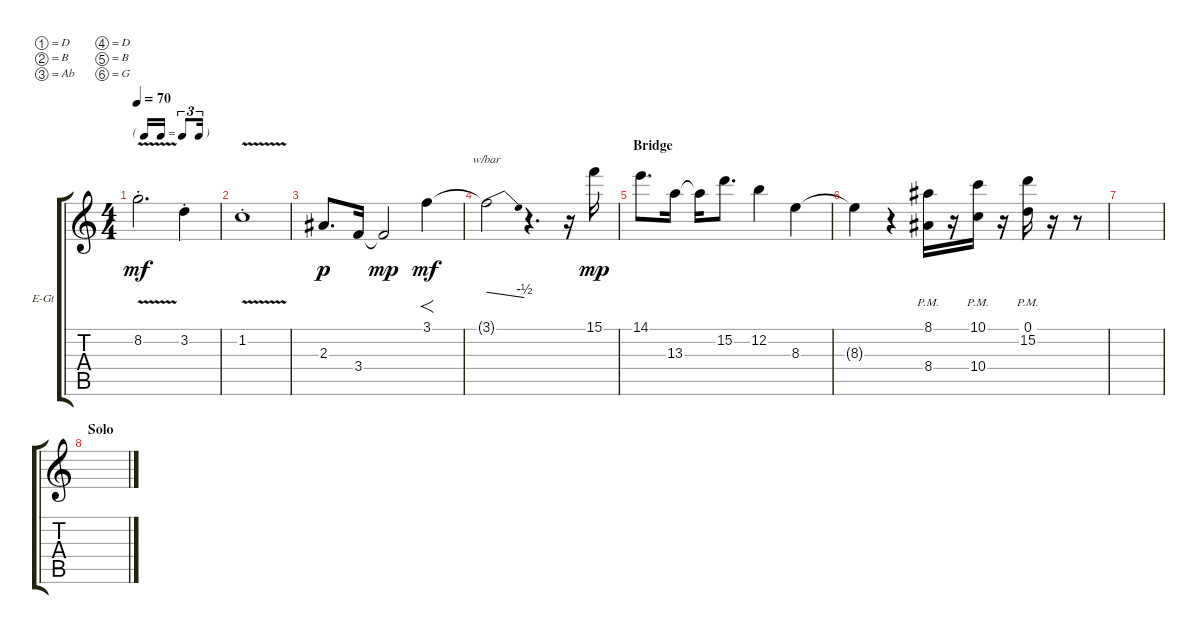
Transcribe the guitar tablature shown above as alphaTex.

\bracketExtendMode groupsimilarinstruments
\firstSystemTrackNameOrientation horizontal
\otherSystemsTrackNameOrientation horizontal
\track ("SGuitar" "E-Gt") {instrument overdrivenguitar}
\staff {score tabs}
\tuning (D4 B3 Ab3 D3 B2 G2)
\ts (4 4)
\tf triplet16th
\tempo 70
\clef g2
\ks aminor
8.2{v st}.2{d dy mf} 3.2{st}.4 |
1.2{v st}.1 |
2.3.8{d dy p} 3.4.16 3.4{t}.2{dy mp} 3.1.4{f dy mf} |
3.1{t}.2{tbe (dive default 14.399999999999999 0 60 -2)} r.4{d} r.16 15.1.16{dy mp} |
\section ("" "Bridge")
14.1.8{d} 13.3.16 13.3{t}.16 15.2.8{d} 12.2.4 8.3.4 |
8.3{t}.4 r.4 (8.4{pm} 8.1{pm}).16 r.16 (10.1{pm} 10.4{pm}).16 r.16 (0.1{pm} 15.2{pm}).16 r.16 r.8 |
|
\section ("" "Solo")
